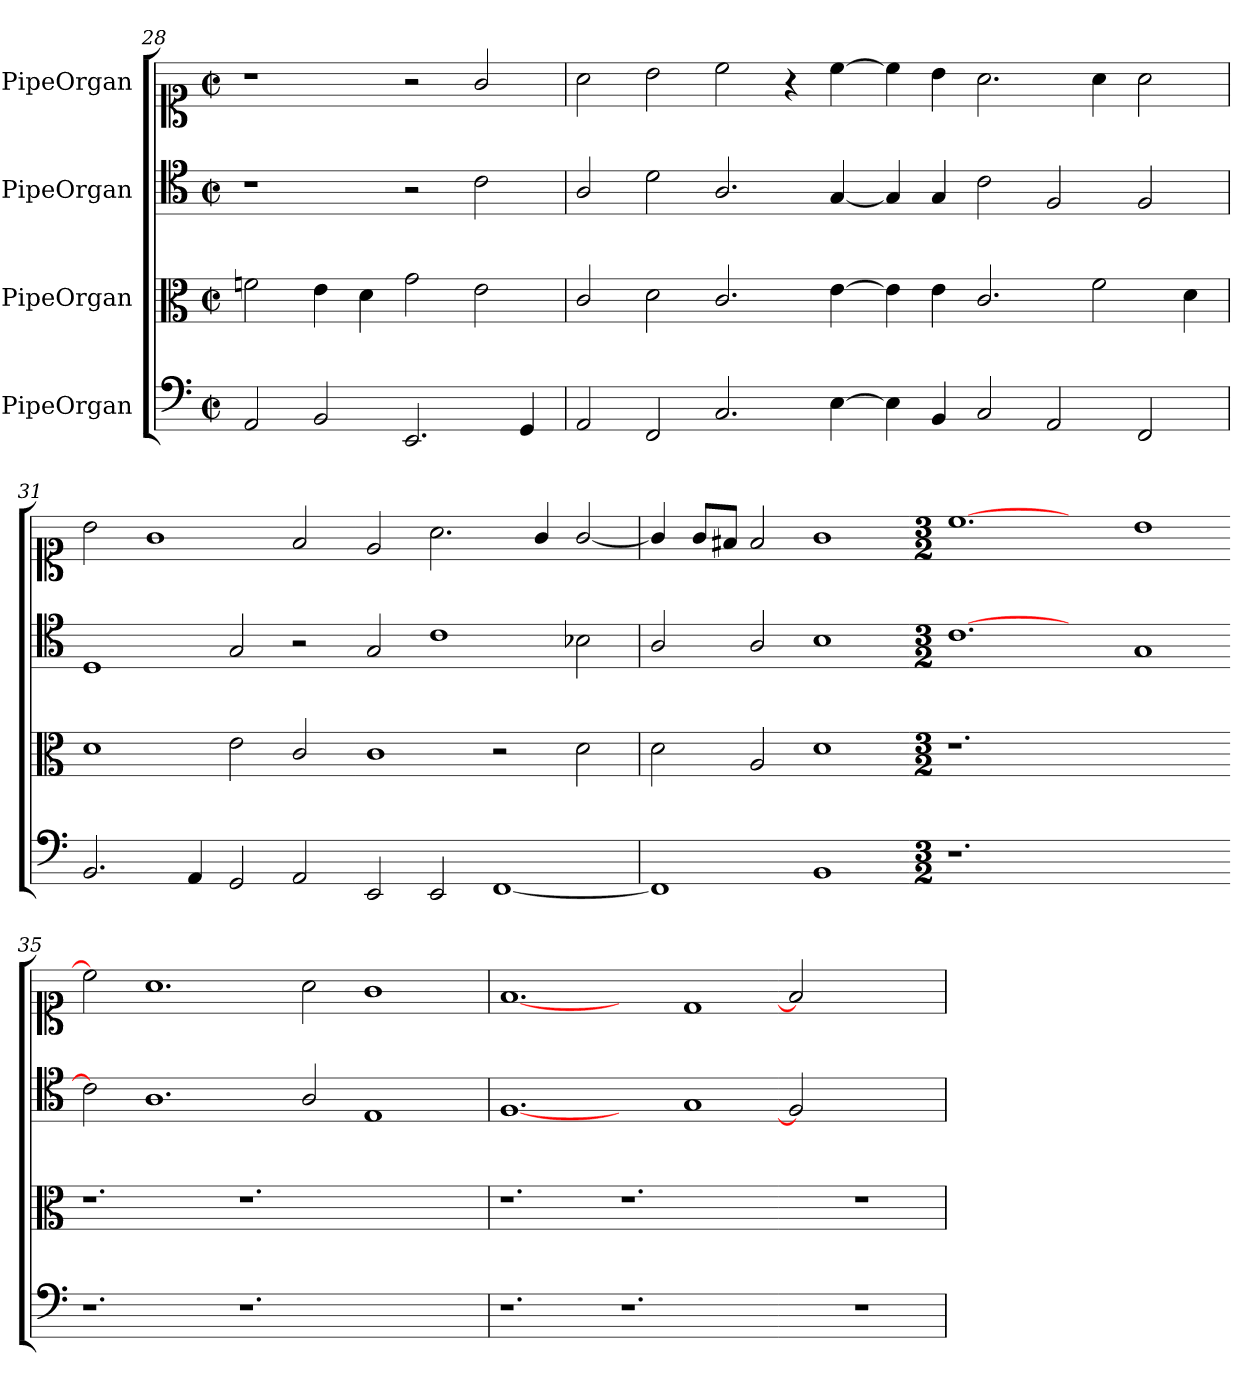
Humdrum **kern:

**kern	**kern	**kern	**kern
*part4	*part3	*part2	*part1
*staff4	*staff3	*staff2	*staff1
*I"PipeOrgan	*I"PipeOrgan	*I"PipeOrgan	*I"PipeOrgan
*clefF5	*clefC3	*clefC4	*clefC1
*k[]	*k[]	*k[]	*k[]
*C:	*C:	*C:	*C:
*M2/1	*M2/1	*M2/1	*M2/1
*met(c|)	*met(c|)	*met(c|)	*met(c|)
=28	=28	=28	=28
2FF/	2fn\	1r	1r
2GG/	4e\	.	.
.	4d\	.	.
2.CC/	2g\	2r	2r
.	2e\	2c\	2g/
4EE/	.	.	.
=29	=29	=29	=29
2FF/	2c/	2A/	2a\
2DD/	2d\	2d\	2b\
2.AA/	2.c/	2.A/	2cc\
.	.	.	4r
[4C\	[4e\	[4G/	[4cc\
=30-	=30-	=30-	=30-
4C\]	4e\]	4G/]	4cc\]
4GG/	4e\	4G/	4b\
2AA/	2.c/	2c\	2.a\
2FF/	.	2F/	.
.	2f\	.	4a\
2DD/	.	2F/	2a\
.	4d\	.	.
=31	=31	=31	=31
2.GG/	1d	1D	2b\
.	.	.	1g
4FF/	.	.	.
2EE/	2e\	2G/	.
2FF/	2c/	2r	2f/
=32-	=32-	=32-	=32-
2CC/	1c	2G/	2e/
2CC/	.	1c	2.a\
[1DD	2r	.	.
.	.	.	4g/
.	2d\	2B-X\	[2g/
=33	=33	=33	=33
1DD]	2d\	2A/	4g!/]
.	.	.	8g/L
.	.	.	8f#X/J
.	2A/	2A/	2f#/
1GG	1d	1B	1g
=34-	=34-	=34-	=34-
*M3/2	*M3/2	*M3/2	*M3/2
1.r	1.r	[1.c	[1.cc
1.ryy	1.ryy	2ryy	2ryy
.	.	1G	1b
=35-	=35-	=35-	=35-
1.r	1.r	2c]	2cc]
.	.	1.A	1.a
1.r	1.r	.	.
.	.	2A/	2a\
.	.	1E	1g
2ryy	2ryy	.	.
=36	=36	=36	=36
1.r	1.r	[1.F	[1.f
1.r	1.r	2ryy	2ryy
.	.	1G	1d
=37-	=37-	=37-	=37-
1.r	1.r	2F]	2f]
.	.	1ryy	1ryy
=	=	=	=
*-	*-	*-	*-
